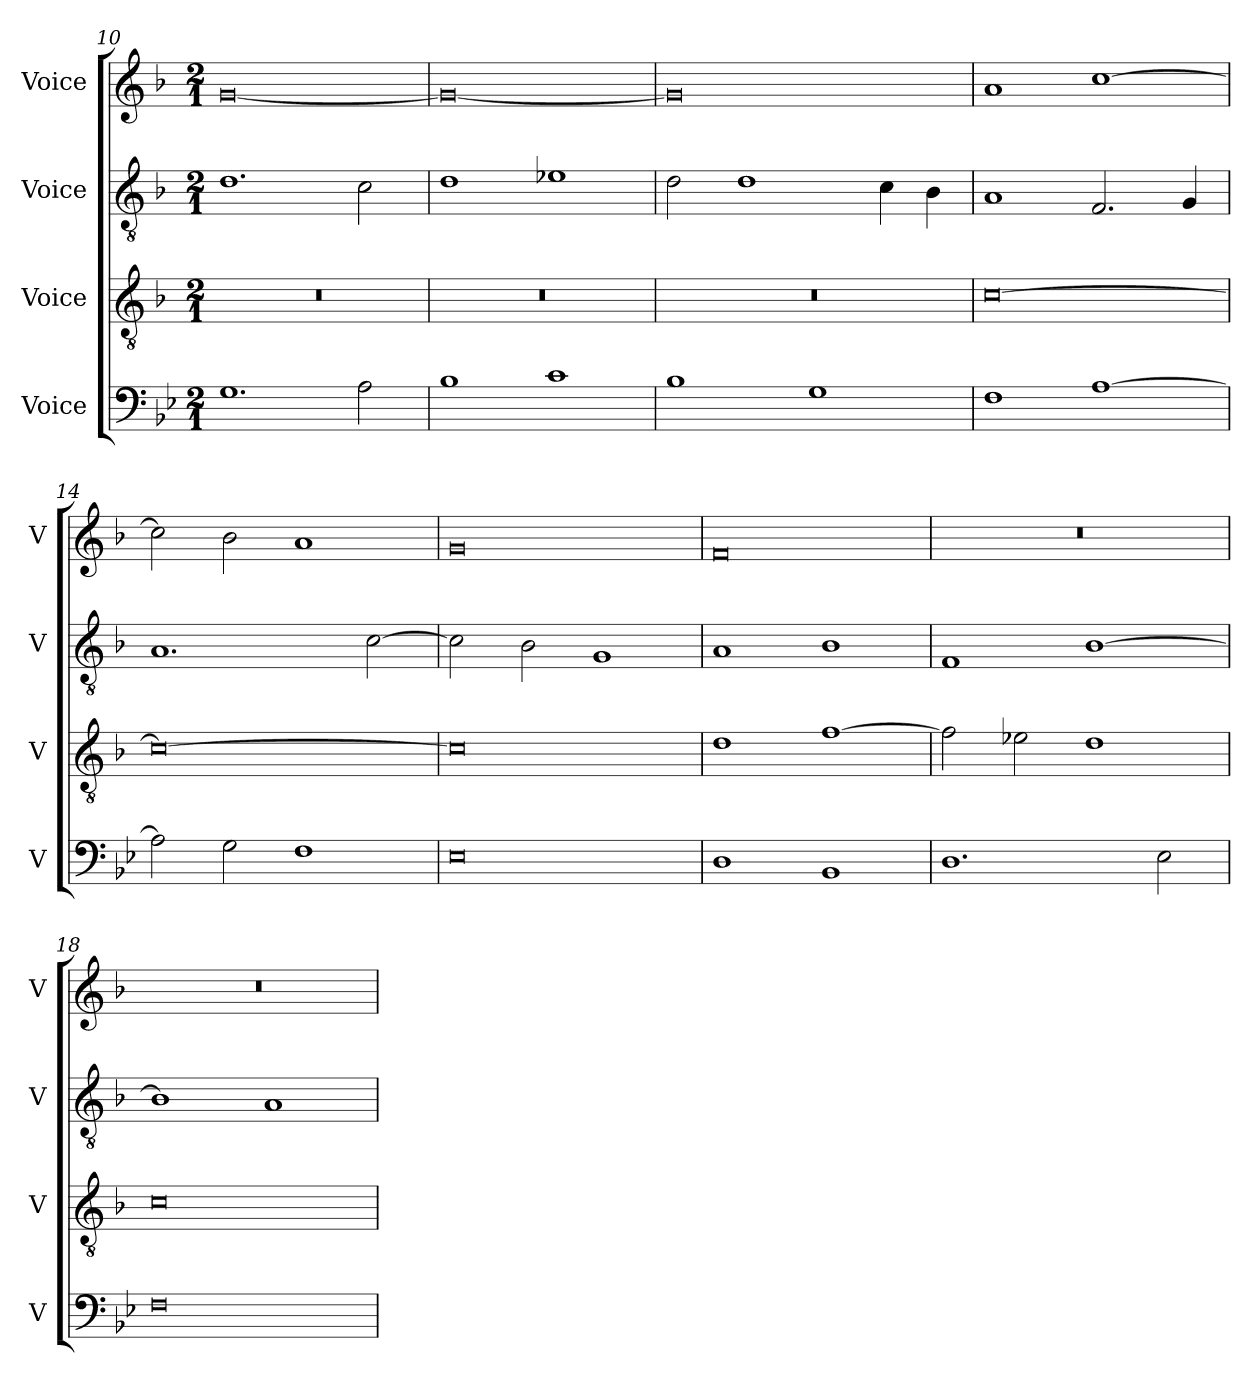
**kern	**kern	**kern	**kern
*part4	*part3	*part2	*part1
*staff4	*staff3	*staff2	*staff1
*I"Voice	*I"Voice	*I"Voice	*I"Voice
*I'V	*I'V	*I'V	*I'V
!!LO:LB:g=z
*clefF4	*clefGv2	*clefGv2	*clefG2
*k[b-e-]	*k[b-]	*k[b-]	*k[b-]
*M2/1	*M2/1	*M2/1	*M2/1
=10	=10	=10	=10
1.G	0r	1.d	[0g
2A\	.	2c\	.
=11	=11	=11	=11
1B-	0r	1d	0g_
1c	.	1e-X	.
=12	=12	=12	=12
1B-	0r	2d\	0g]
.	.	1d	.
1G	.	.	.
.	.	4c\	.
.	.	4B-\	.
=13	=13	=13	=13
1F	[0c	1A	1a
[1A	.	2.F/	[1cc
.	.	4G/	.
!!LO:LB:g=z
=14	=14	=14	=14
2A\]	0c_	1.A	2cc\]
2G\	.	.	2b-\
1F	.	.	1a
.	.	[2c\	.
=15	=15	=15	=15
0E-	0c]	2c\]	0g
.	.	2B-\	.
.	.	1G	.
=16	=16	=16	=16
1D	1d	1A	0f
1BB-	[1f	1B-	.
=17	=17	=17	=17
1.D	2f\]	1F	0r
.	2e-X\	.	.
.	1d	[1B-	.
2E-\	.	.	.
!!LO:LB:g=z
=18	=18	=18	=18
0F	0c	1B-]	0r
.	.	1A	.
=	=	=	=
*-	*-	*-	*-
